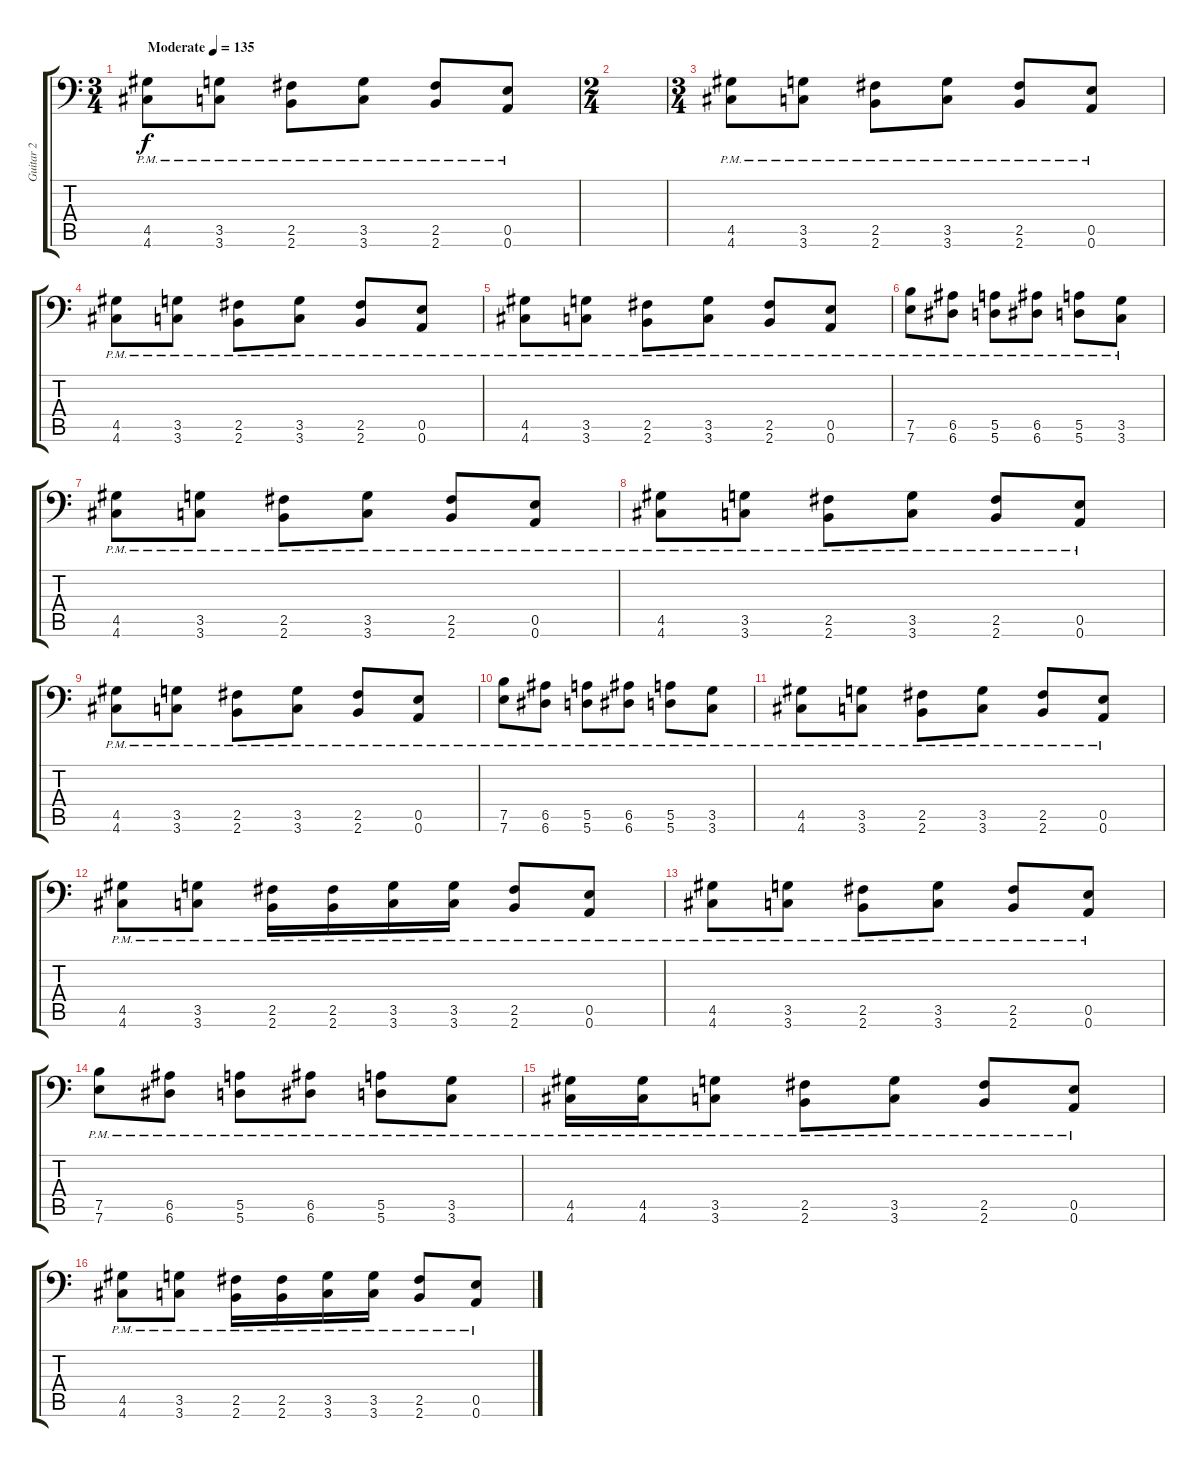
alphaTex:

\track ("Guitar 2" "Guitar 2") {instrument distortionguitar}
\staff {score tabs}
\tuning (B3 Gb3 D3 A2 E2 A1) {hide}
\ts (3 4)
\tempo (135 "Moderate")
\clef f4
\ks c
(4.5{pm} 4.6{pm}).8{dy f instrument distortionguitar} (3.5{pm} 3.6{pm}).8 (2.5{pm} 2.6{pm}).8 (3.5{pm} 3.6{pm}).8 (2.5{pm} 2.6{pm}).8 (0.5{pm} 0.6{pm}).8 |
\ts (2 4)
|
\ts (3 4)
(4.5{pm} 4.6{pm}).8 (3.5{pm} 3.6{pm}).8 (2.5{pm} 2.6{pm}).8 (3.5{pm} 3.6{pm}).8 (2.5{pm} 2.6{pm}).8 (0.5{pm} 0.6{pm}).8 |
(4.5{pm} 4.6{pm}).8 (3.5{pm} 3.6{pm}).8 (2.5{pm} 2.6{pm}).8 (3.5{pm} 3.6{pm}).8 (2.5{pm} 2.6{pm}).8 (0.5{pm} 0.6{pm}).8 |
(4.5{pm} 4.6{pm}).8 (3.5{pm} 3.6{pm}).8 (2.5{pm} 2.6{pm}).8 (3.5{pm} 3.6{pm}).8 (2.5{pm} 2.6{pm}).8 (0.5{pm} 0.6{pm}).8 |
(7.5{pm} 7.6{pm}).8 (6.5{pm} 6.6{pm}).8 (5.5{pm} 5.6{pm}).8 (6.5{pm} 6.6{pm}).8 (5.5{pm} 5.6{pm}).8 (3.5{pm} 3.6{pm}).8 |
(4.5{pm} 4.6{pm}).8 (3.5{pm} 3.6{pm}).8 (2.5{pm} 2.6{pm}).8 (3.5{pm} 3.6{pm}).8 (2.5{pm} 2.6{pm}).8 (0.5{pm} 0.6{pm}).8 |
(4.5{pm} 4.6{pm}).8 (3.5{pm} 3.6{pm}).8 (2.5{pm} 2.6{pm}).8 (3.5{pm} 3.6{pm}).8 (2.5{pm} 2.6{pm}).8 (0.5{pm} 0.6{pm}).8 |
(4.5{pm} 4.6{pm}).8 (3.5{pm} 3.6{pm}).8 (2.5{pm} 2.6{pm}).8 (3.5{pm} 3.6{pm}).8 (2.5{pm} 2.6{pm}).8 (0.5{pm} 0.6{pm}).8 |
(7.5{pm} 7.6{pm}).8 (6.5{pm} 6.6{pm}).8 (5.5{pm} 5.6{pm}).8 (6.5{pm} 6.6{pm}).8 (5.5{pm} 5.6{pm}).8 (3.5{pm} 3.6{pm}).8 |
(4.5{pm} 4.6{pm}).8 (3.5{pm} 3.6{pm}).8 (2.5{pm} 2.6{pm}).8 (3.5{pm} 3.6{pm}).8 (2.5{pm} 2.6{pm}).8 (0.5{pm} 0.6{pm}).8 |
(4.5{pm} 4.6{pm}).8 (3.5{pm} 3.6{pm}).8 (2.5{pm} 2.6{pm}).16 (2.5{pm} 2.6{pm}).16 (3.5{pm} 3.6{pm}).16 (3.5{pm} 3.6{pm}).16 (2.5{pm} 2.6{pm}).8 (0.5{pm} 0.6{pm}).8 |
(4.5{pm} 4.6{pm}).8 (3.5{pm} 3.6{pm}).8 (2.5{pm} 2.6{pm}).8 (3.5{pm} 3.6{pm}).8 (2.5{pm} 2.6{pm}).8 (0.5{pm} 0.6{pm}).8 |
(7.5{pm} 7.6{pm}).8 (6.5{pm} 6.6{pm}).8 (5.5{pm} 5.6{pm}).8 (6.5{pm} 6.6{pm}).8 (5.5{pm} 5.6{pm}).8 (3.5{pm} 3.6{pm}).8 |
(4.5{pm} 4.6{pm}).16 (4.5{pm} 4.6{pm}).16 (3.5{pm} 3.6{pm}).8 (2.5{pm} 2.6{pm}).8 (3.5{pm} 3.6{pm}).8 (2.5{pm} 2.6{pm}).8 (0.5{pm} 0.6{pm}).8 |
(4.5{pm} 4.6{pm}).8 (3.5{pm} 3.6{pm}).8 (2.5{pm} 2.6{pm}).16 (2.5{pm} 2.6{pm}).16 (3.5{pm} 3.6{pm}).16 (3.5{pm} 3.6{pm}).16 (2.5{pm} 2.6{pm}).8 (0.5{pm} 0.6{pm}).8
